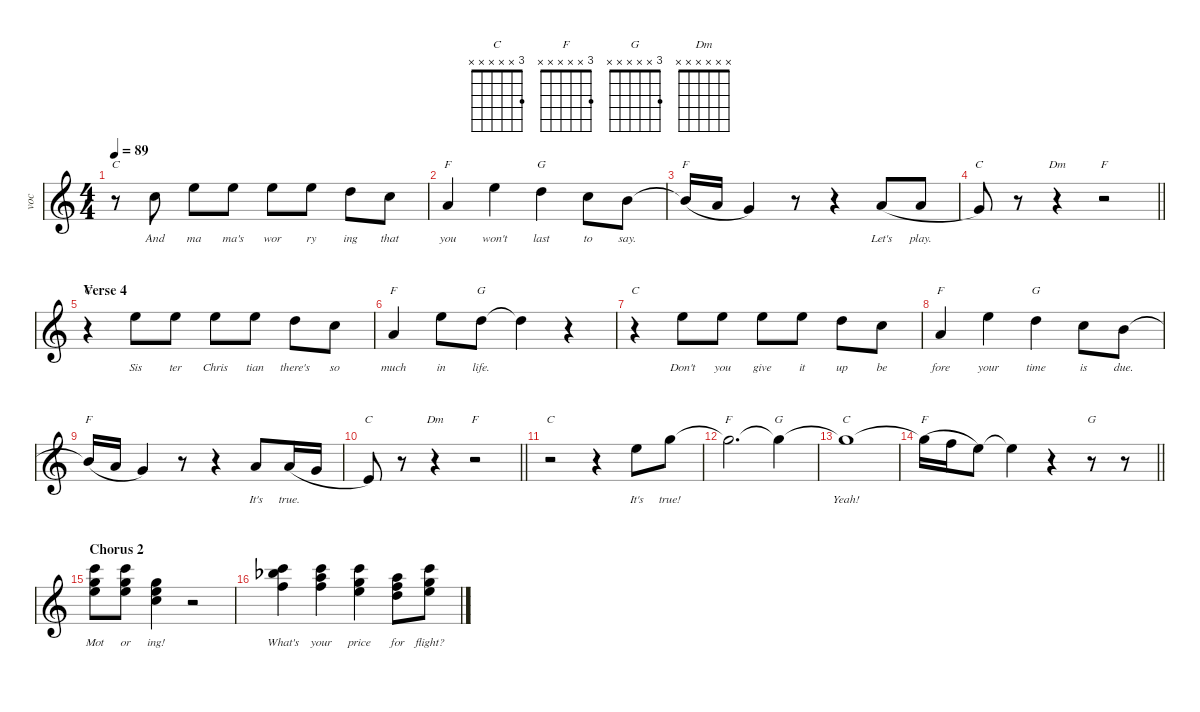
\defaultSystemsLayout 4
\hideDynamics
\bracketExtendMode groupsimilarinstruments
\otherSystemsTrackNameOrientation horizontal
\track ("Vocal" "voc") {instrument flute}
\staff {score}
\tuning (E4 B3 G3 D3 A2 E2)
\displaytranspose 12
\chord ("C" x x x x x x)
\chord ("F" x x x x x x)
\chord ("G" x x x x x x)
\chord ("Dm" x x x x x x)
\chord ("F" x x 2 x x x) {showfingering false}
\chord ("G" x 3 x x x x) {showfingering false}
\chord ("F" x 0 x x x x) {showfingering false}
\chord ("C" x x x 2 x x) {showfingering false}
\chord ("C" x x 0 x x x) {showfingering false}
\chord ("F" 3 x x x x x) {showfingering false}
\chord ("G" 3 x x x x x) {showfingering false}
\chord ("C" 3 x x x x x) {showfingering false}
\ts (4 4)
\tempo 89
\clef g2
\ks c
r.8{ch "C" dy ff beam Down} 1.2.8{lyrics (0 "And") lyrics (1 "") lyrics (2 "") lyrics (3 "") lyrics (4 "") beam Down} 0.1.8{lyrics (0 "ma") lyrics (1 "") lyrics (2 "") lyrics (3 "") lyrics (4 "") beam Down} 0.1.8{lyrics (0 "ma's") lyrics (1 "") lyrics (2 "") lyrics (3 "") lyrics (4 "") beam Down} 0.1.8{lyrics (0 "wor") lyrics (1 "") lyrics (2 "") lyrics (3 "") lyrics (4 "") beam Down} 0.1.8{lyrics (0 "ry") lyrics (1 "") lyrics (2 "") lyrics (3 "") lyrics (4 "") beam Down} 3.2.8{lyrics (0 "ing") lyrics (1 "") lyrics (2 "") lyrics (3 "") lyrics (4 "") beam Down} 1.2.8{lyrics (0 "that") lyrics (1 "") lyrics (2 "") lyrics (3 "") lyrics (4 "") beam Down} |
2.3.4{ch "F" lyrics (0 "you") lyrics (1 "") lyrics (2 "") lyrics (3 "") lyrics (4 "") beam Up} 0.1.4{lyrics (0 "won't") lyrics (1 "") lyrics (2 "") lyrics (3 "") lyrics (4 "") beam Down} 3.2.4{ch "G" lyrics (0 "last") lyrics (1 "") lyrics (2 "") lyrics (3 "") lyrics (4 "") beam Down} 1.2.8{lyrics (0 "to") lyrics (1 "") lyrics (2 "") lyrics (3 "") lyrics (4 "") beam Down} 0.2.8{lyrics (0 "say.") lyrics (1 "") lyrics (2 "") lyrics (3 "") lyrics (4 "") beam Down} |
0.2{t}.16{ch "F" dy mf legatoorigin beam Up} 2.3.16{legatoorigin beam Up} 0.3.4{beam Up} r.8{beam Up} r.4{beam Up} 2.3.8{lyrics (0 "Let's") lyrics (1 "") lyrics (2 "") lyrics (3 "") lyrics (4 "") dy ff legatoorigin beam Up} 2.3.8{lyrics (0 "play.") lyrics (1 "") lyrics (2 "") lyrics (3 "") lyrics (4 "") legatoorigin beam Up} |
\barLineRight lightlight
0.3.8{ch "C" beam Up} r.8{beam Up} r.4{ch "Dm" beam Up} r.2{ch "F" beam Up} |
\section ("" "Verse 4")
r.4{ch "C" beam Down} 0.1.8{lyrics (0 "Sis") lyrics (1 "") lyrics (2 "") lyrics (3 "") lyrics (4 "") beam Down} 0.1.8{lyrics (0 "ter") lyrics (1 "") lyrics (2 "") lyrics (3 "") lyrics (4 "") beam Down} 0.1.8{lyrics (0 "Chris") lyrics (1 "") lyrics (2 "") lyrics (3 "") lyrics (4 "") beam Down} 0.1.8{lyrics (0 "tian") lyrics (1 "") lyrics (2 "") lyrics (3 "") lyrics (4 "") beam Down} 3.2.8{lyrics (0 "there's") lyrics (1 "") lyrics (2 "") lyrics (3 "") lyrics (4 "") beam Down} 1.2.8{lyrics (0 "so") lyrics (1 "") lyrics (2 "") lyrics (3 "") lyrics (4 "") beam Down} |
2.3.4{ch "F" lyrics (0 "much") lyrics (1 "") lyrics (2 "") lyrics (3 "") lyrics (4 "") beam Up} 0.1.8{lyrics (0 "in") lyrics (1 "") lyrics (2 "") lyrics (3 "") lyrics (4 "") beam Down} 3.2.8{ch "G" lyrics (0 "life.") lyrics (1 "") lyrics (2 "") lyrics (3 "") lyrics (4 "") beam Down} 3.2{t}.4{beam Down} r.4{beam Down} |
r.4{ch "C" beam Down} 0.1.8{lyrics (0 "Don't") lyrics (1 "") lyrics (2 "") lyrics (3 "") lyrics (4 "") beam Down} 0.1.8{lyrics (0 "you") lyrics (1 "") lyrics (2 "") lyrics (3 "") lyrics (4 "") beam Down} 0.1.8{lyrics (0 "give") lyrics (1 "") lyrics (2 "") lyrics (3 "") lyrics (4 "") beam Down} 0.1.8{lyrics (0 "it") lyrics (1 "") lyrics (2 "") lyrics (3 "") lyrics (4 "") beam Down} 3.2.8{lyrics (0 "up") lyrics (1 "") lyrics (2 "") lyrics (3 "") lyrics (4 "") beam Down} 1.2.8{lyrics (0 "be") lyrics (1 "") lyrics (2 "") lyrics (3 "") lyrics (4 "") beam Down} |
2.3.4{ch "F" lyrics (0 "fore") lyrics (1 "") lyrics (2 "") lyrics (3 "") lyrics (4 "") beam Up} 0.1.4{lyrics (0 "your") lyrics (1 "") lyrics (2 "") lyrics (3 "") lyrics (4 "") beam Down} 3.2.4{ch "G" lyrics (0 "time") lyrics (1 "") lyrics (2 "") lyrics (3 "") lyrics (4 "") beam Down} 1.2.8{lyrics (0 "is") lyrics (1 "") lyrics (2 "") lyrics (3 "") lyrics (4 "") beam Down} 0.2.8{lyrics (0 "due.") lyrics (1 "") lyrics (2 "") lyrics (3 "") lyrics (4 "") beam Down} |
0.2{t}.16{ch "F" dy mf legatoorigin beam Up} 2.3.16{legatoorigin beam Up} 0.3.4{beam Up} r.8{beam Up} r.4{beam Up} 2.3.8{lyrics (0 "It's") lyrics (1 "") lyrics (2 "") lyrics (3 "") lyrics (4 "") dy ff beam Up} 2.3.16{lyrics (0 "true.") lyrics (1 "") lyrics (2 "") lyrics (3 "") lyrics (4 "") legatoorigin beam Up} 0.3.16{legatoorigin beam Up} |
\barLineRight lightlight
2.4.8{ch "C" beam Up} r.8{beam Up} r.4{ch "Dm" beam Up} r.2{ch "F" beam Up} |
r.2{ch "C" beam Down} r.4{beam Down} 0.1.8{lyrics (0 "It's") lyrics (1 "") lyrics (2 "") lyrics (3 "") lyrics (4 "") beam Down} 3.1.8{lyrics (0 "true!") lyrics (1 "") lyrics (2 "") lyrics (3 "") lyrics (4 "") beam Down} |
3.1{t}.2{d ch "F" beam Down} 3.1{t}.4{ch "G" beam Down} |
3.1{t}.1{ch "C" lyrics (0 "Yeah!") lyrics (1 "") lyrics (2 "") lyrics (3 "") lyrics (4 "") beam Down} |
\barLineRight lightlight
3.1{t}.16{ch "F" legatoorigin beam Down} 1.1.16{legatoorigin beam Down} 0.1.8{beam Down} 0.1{t}.4{beam Down} r.4{beam Down} r.8{ch "G" beam Down} r.8{beam Down} |
\section ("" "Chorus 2")
(0.1 8.2 17.3).8{lyrics (0 "Mot") lyrics (1 "") lyrics (2 "") lyrics (3 "") lyrics (4 "") beam Down} (0.1 8.2 17.3).8{lyrics (0 "or") lyrics (1 "") lyrics (2 "") lyrics (3 "") lyrics (4 "") beam Down} (5.3 5.2 3.1).4{lyrics (0 "ing!") lyrics (1 "") lyrics (2 "") lyrics (3 "") lyrics (4 "") beam Down} r.2{beam Down} |
(1.1 11.2{acc b} 17.3).4{lyrics (0 "What's") lyrics (1 "") lyrics (2 "") lyrics (3 "") lyrics (4 "") beam Down} (1.1 10.2 17.3).4{lyrics (0 "your") lyrics (1 "") lyrics (2 "") lyrics (3 "") lyrics (4 "") beam Down} (5.2 3.1 17.3).4{lyrics (0 "price") lyrics (1 "") lyrics (2 "") lyrics (3 "") lyrics (4 "") beam Down} (3.2 1.1 14.3).8{lyrics (0 "for") lyrics (1 "") lyrics (2 "") lyrics (3 "") lyrics (4 "") beam Down} (0.1 8.2 17.3).8{lyrics (0 "flight?") lyrics (1 "") lyrics (2 "") lyrics (3 "") lyrics (4 "") beam Down}
